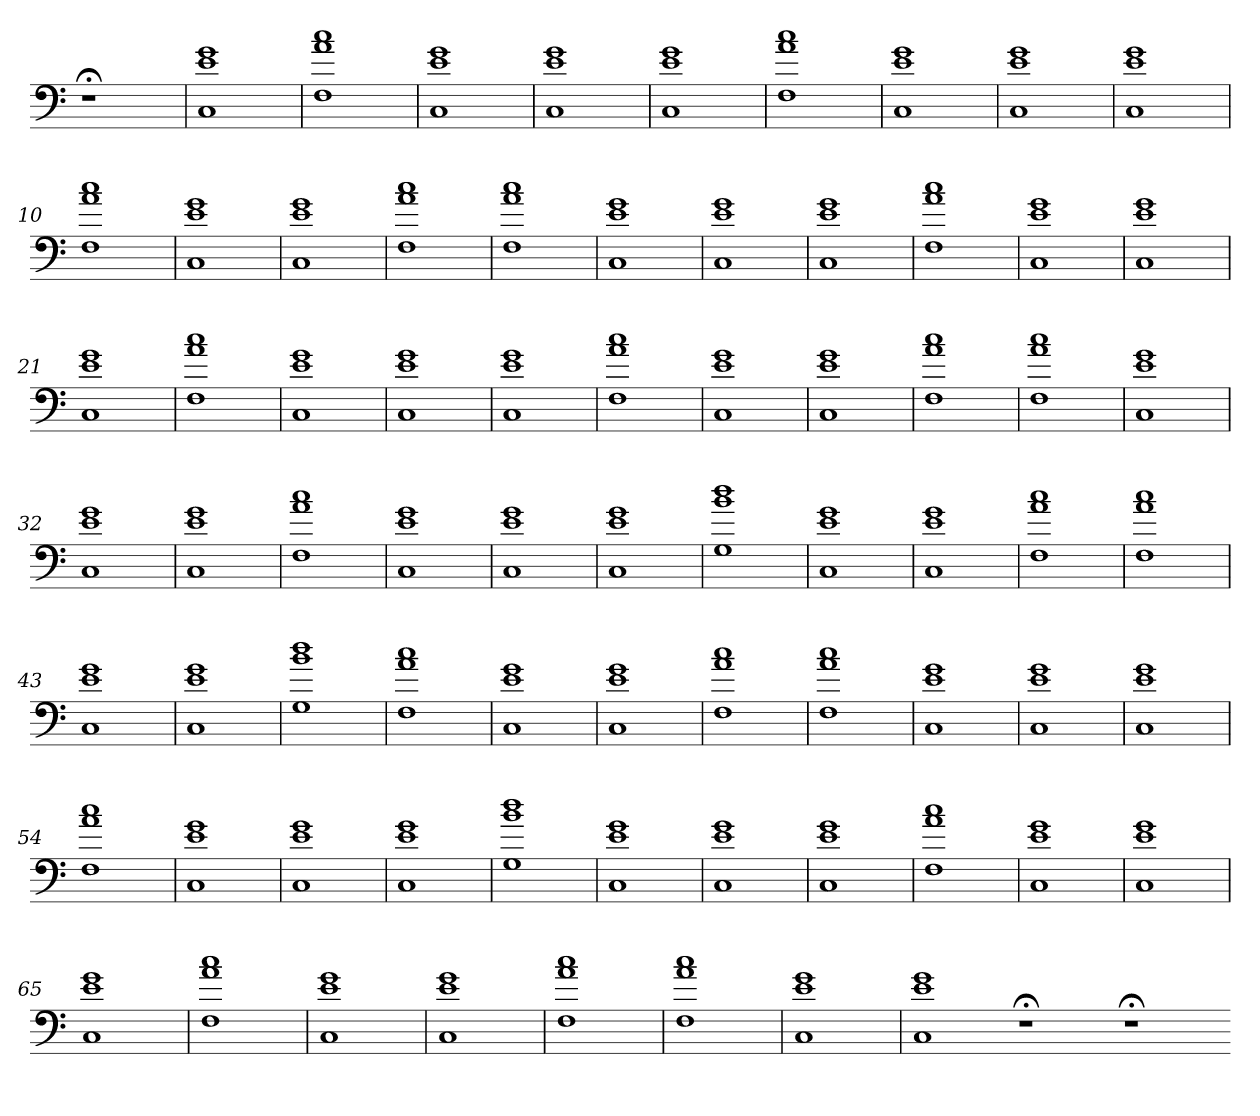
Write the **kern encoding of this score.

**kern
*part1
*staff1
=
1r;<
=1
1C 1e 1g
=2
1F 1a 1cc
=3
1C 1e 1g
=4
1C 1e 1g
=5
1C 1e 1g
=6
1F 1a 1cc
=7
1C 1e 1g
=8
1C 1e 1g
=9
1C 1e 1g
=10
1F 1a 1cc
=11
1C 1e 1g
=12
1C 1e 1g
=13
1F 1a 1cc
=14
1F 1a 1cc
=15
1C 1e 1g
=16
1C 1e 1g
=17
1C 1e 1g
=18
1F 1a 1cc
=19
1C 1e 1g
=20
1C 1e 1g
=21
1C 1e 1g
=22
1F 1a 1cc
=23
1C 1e 1g
=24
1C 1e 1g
=25
1C 1e 1g
=26
1F 1a 1cc
=27
1C 1e 1g
=28
1C 1e 1g
=29
1F 1a 1cc
=30
1F 1a 1cc
=31
1C 1e 1g
=32
1C 1e 1g
=33
1C 1e 1g
=34
1F 1a 1cc
=35
1C 1e 1g
=36
1C 1e 1g
=37
1C 1e 1g
=38
1G 1b 1dd
=39
1C 1e 1g
=40
1C 1e 1g
=41
1F 1a 1cc
=42
1F 1a 1cc
=43
1C 1e 1g
=44
1C 1e 1g
=45
1G 1b 1dd
=46
1F 1a 1cc
=47
1C 1e 1g
=48
1C 1e 1g
=49
1F 1a 1cc
=50
1F 1a 1cc
=51
1C 1e 1g
=52
1C 1e 1g
=53
1C 1e 1g
=54
1F 1a 1cc
=55
1C 1e 1g
=56
1C 1e 1g
=57
1C 1e 1g
=58
1G 1b 1dd
=59
1C 1e 1g
=60
1C 1e 1g
=61
1C 1e 1g
=62
1F 1a 1cc
=63
1C 1e 1g
=64
1C 1e 1g
=65
1C 1e 1g
=66
1F 1a 1cc
=67
1C 1e 1g
=68
1C 1e 1g
=69
1F 1a 1cc
=70
1F 1a 1cc
=71
1C 1e 1g
=72
1C 1e 1g
1r;<
1r;<
=-
*-
